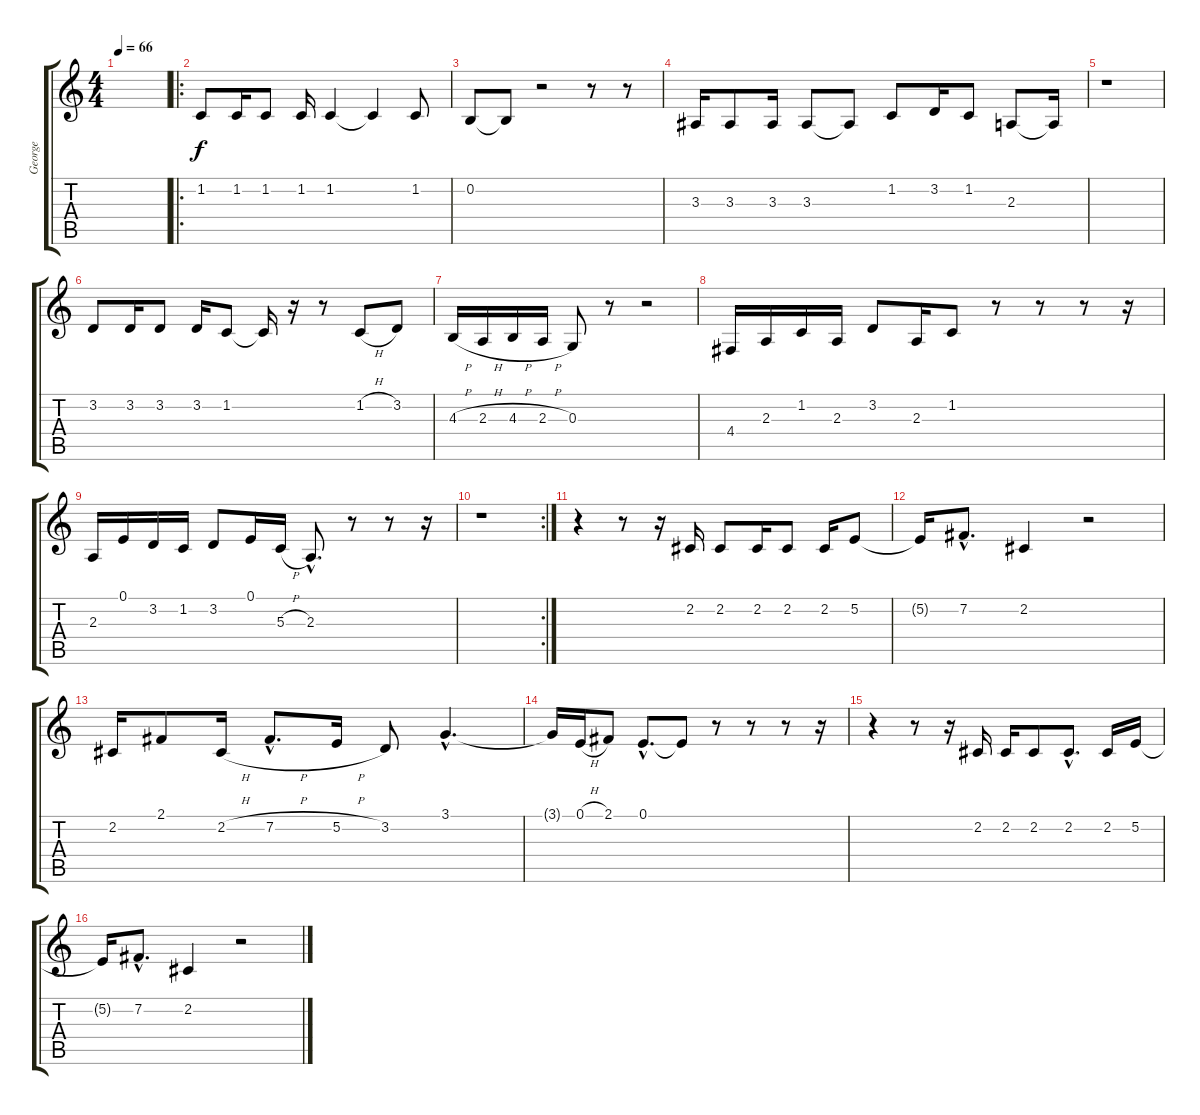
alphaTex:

\track ("George" "George") {instrument clarinet}
\staff {score tabs}
\tuning (E4 B3 G3 D3 A2 E2) {hide}
\ts (4 4)
\tempo 66
\clef g2
\ks c
|
\ro
1.2.8 1.2.16 1.2.8 1.2.16 1.2.4 1.2{t}.4 1.2.8 |
0.2.8 0.2{t}.8 r.2 r.8 r.8 |
3.3.16 3.3.8 3.3.16 3.3.8 3.3{t}.8 1.2.8 3.2.16 1.2.8 2.3.8 2.3{t}.16 |
r.1 |
3.2.8 3.2.16 3.2.8 3.2.16 1.2.8 1.2{t}.16 r.16 r.8 1.2{h}.8 3.2.8 |
4.3{h}.16 2.3{h}.16 4.3{h}.16 2.3{h}.16 0.3.8 r.8 r.2 |
4.4.16 2.3.16 1.2.16 2.3.16 3.2.8 2.3.16 1.2.8 r.8 r.8 r.8 r.16 |
2.3.16 0.1.16 3.2.16 1.2.16 3.2.8 0.1.16 5.3{h}.16 2.3{hac}.8{d} r.8 r.8 r.16 |
\rc 2
r.1 |
r.4 r.8 r.16 2.2.16 2.2.8 2.2.16 2.2.8 2.2.16 5.2.8 |
5.2{t}.16 7.2{hac}.8{d} 2.2.4 r.2 |
2.2.16 2.1.8 2.2{h}.16 7.2{h hac}.8{d} 5.2{h}.16 3.2.8 3.1{hac}.4{d} |
3.1{t}.16 0.1{h}.16 2.1.8 0.1{hac}.8{d} 0.1{t}.8 r.8 r.8 r.8 r.16 |
r.4 r.8 r.16 2.2.16 2.2.16 2.2.8 2.2{hac}.8{d} 2.2.16 5.2.16 |
5.2{t}.16 7.2{hac}.8{d} 2.2.4 r.2
